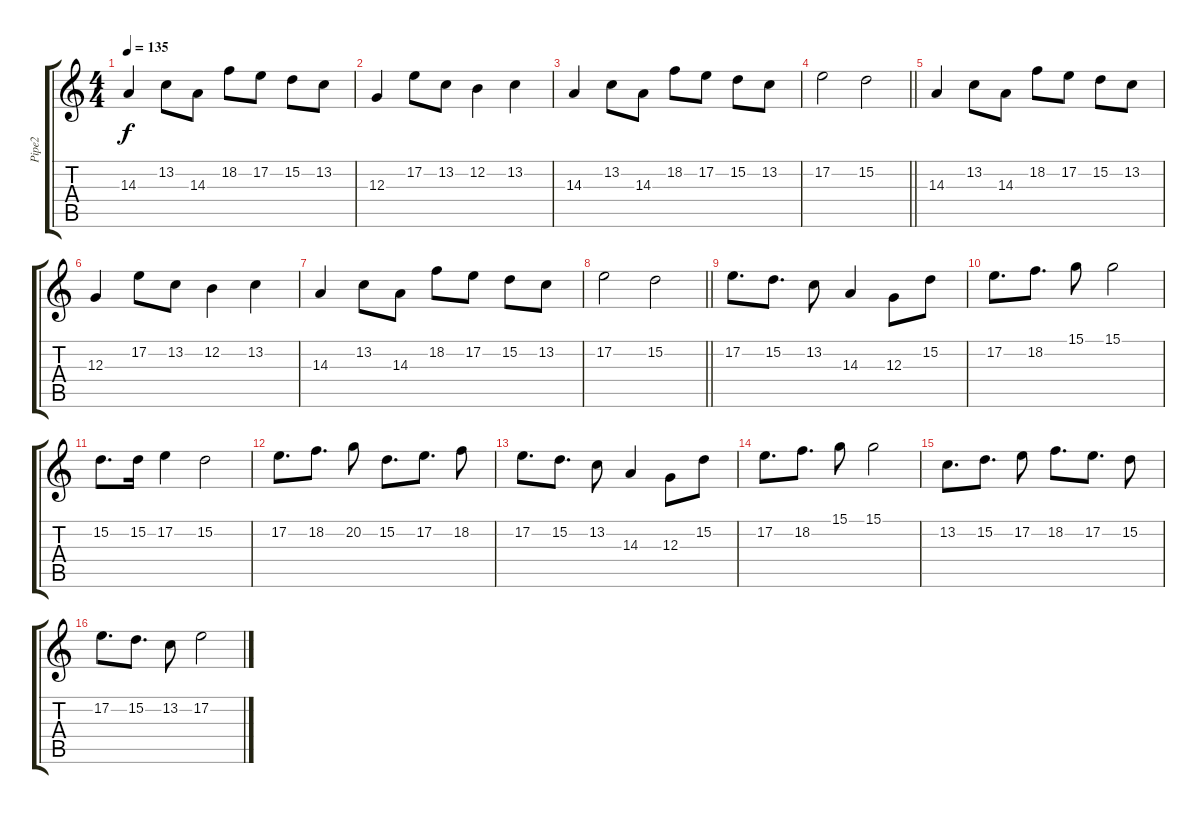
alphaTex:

\track ("Pipe2" "Pipe2") {instrument altosax}
\staff {score tabs}
\tuning (E4 B3 G3 D3 A2 E2) {hide}
\ts (4 4)
\tempo 135
\clef g2
\ks c
14.3.4{dy f} 13.2.8 14.3.8 18.2.8 17.2.8 15.2.8 13.2.8 |
12.3.4 17.2.8 13.2.8 12.2.4 13.2.4 |
14.3.4 13.2.8 14.3.8 18.2.8 17.2.8 15.2.8 13.2.8 |
\barLineRight lightlight
17.2.2 15.2.2 |
14.3.4 13.2.8 14.3.8 18.2.8 17.2.8 15.2.8 13.2.8 |
12.3.4 17.2.8 13.2.8 12.2.4 13.2.4 |
14.3.4 13.2.8 14.3.8 18.2.8 17.2.8 15.2.8 13.2.8 |
\barLineRight lightlight
17.2.2 15.2.2 |
17.2.8{d} 15.2.8{d} 13.2.8 14.3.4 12.3.8 15.2.8 |
17.2.8{d} 18.2.8{d} 15.1.8 15.1.2 |
15.2.8{d} 15.2.16 17.2.4 15.2.2 |
17.2.8{d} 18.2.8{d} 20.2.8 15.2.8{d} 17.2.8{d} 18.2.8 |
17.2.8{d} 15.2.8{d} 13.2.8 14.3.4 12.3.8 15.2.8 |
17.2.8{d} 18.2.8{d} 15.1.8 15.1.2 |
13.2.8{d} 15.2.8{d} 17.2.8 18.2.8{d} 17.2.8{d} 15.2.8 |
17.2.8{d} 15.2.8{d} 13.2.8 17.2.2
